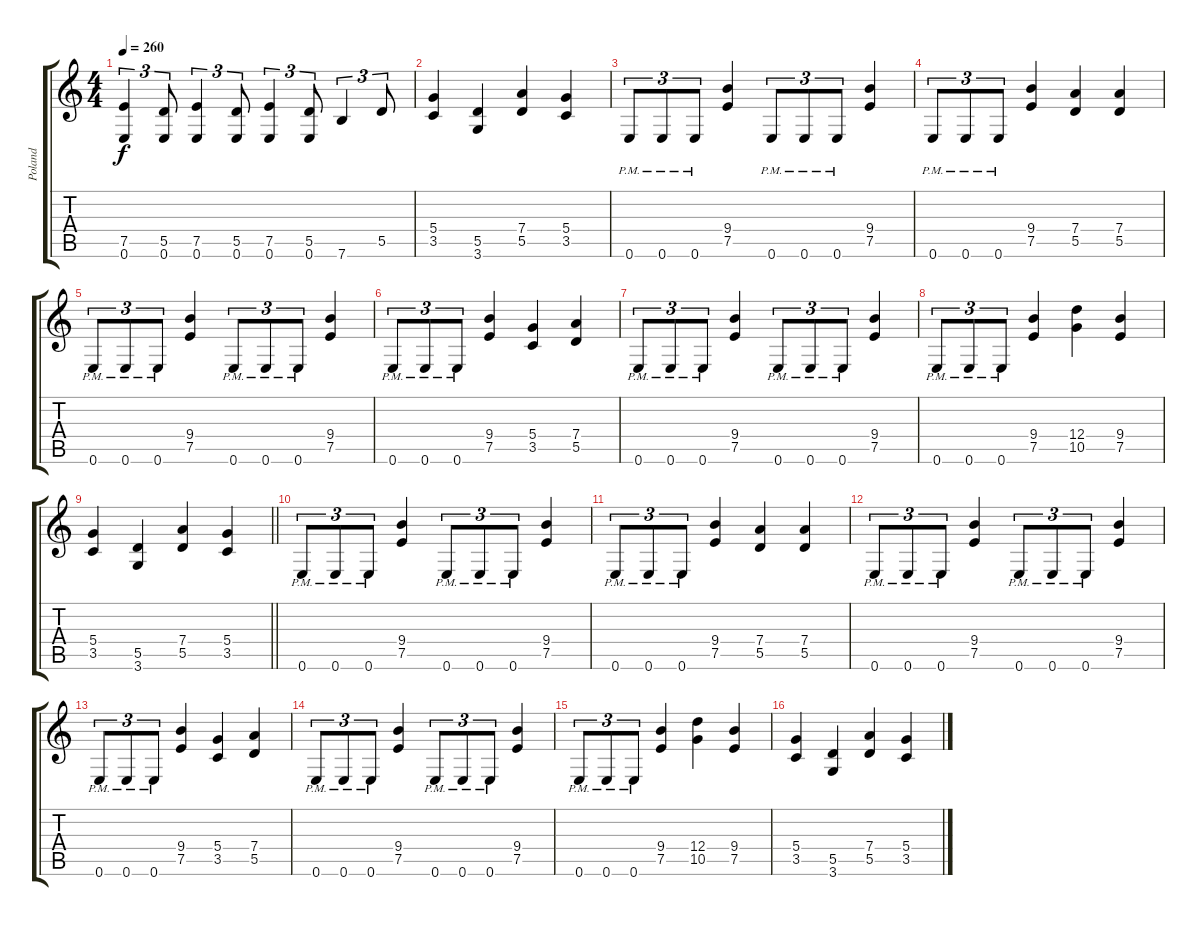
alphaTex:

\track ("Poland" "Poland") {instrument distortionguitar}
\staff {score tabs}
\tuning (E4 B3 G3 D3 A2 E2) {hide}
\ts (4 4)
\tempo 260
\clef g2
\ks c
(7.5 0.6).4{tu (3 2) dy f} (5.5 0.6).8{tu (3 2)} (7.5 0.6).4{tu (3 2)} (5.5 0.6).8{tu (3 2)} (7.5 0.6).4{tu (3 2)} (5.5 0.6).8{tu (3 2)} 7.6.4{tu (3 2)} 5.5.8{tu (3 2)} |
(5.4 3.5).4 (5.5 3.6).4 (7.4 5.5).4 (5.4 3.5).4 |
0.6{pm}.8{tu (3 2)} 0.6{pm}.8{tu (3 2)} 0.6{pm}.8{tu (3 2)} (9.4 7.5).4 0.6{pm}.8{tu (3 2)} 0.6{pm}.8{tu (3 2)} 0.6{pm}.8{tu (3 2)} (9.4 7.5).4 |
0.6{pm}.8{tu (3 2)} 0.6{pm}.8{tu (3 2)} 0.6{pm}.8{tu (3 2)} (9.4 7.5).4 (7.4 5.5).4 (7.4 5.5).4 |
0.6{pm}.8{tu (3 2)} 0.6{pm}.8{tu (3 2)} 0.6{pm}.8{tu (3 2)} (9.4 7.5).4 0.6{pm}.8{tu (3 2)} 0.6{pm}.8{tu (3 2)} 0.6{pm}.8{tu (3 2)} (9.4 7.5).4 |
0.6{pm}.8{tu (3 2)} 0.6{pm}.8{tu (3 2)} 0.6{pm}.8{tu (3 2)} (9.4 7.5).4 (5.4 3.5).4 (7.4 5.5).4 |
0.6{pm}.8{tu (3 2)} 0.6{pm}.8{tu (3 2)} 0.6{pm}.8{tu (3 2)} (9.4 7.5).4 0.6{pm}.8{tu (3 2)} 0.6{pm}.8{tu (3 2)} 0.6{pm}.8{tu (3 2)} (9.4 7.5).4 |
0.6{pm}.8{tu (3 2)} 0.6{pm}.8{tu (3 2)} 0.6{pm}.8{tu (3 2)} (9.4 7.5).4 (12.4 10.5).4 (9.4 7.5).4 |
\barLineRight lightlight
(5.4 3.5).4 (5.5 3.6).4 (7.4 5.5).4 (5.4 3.5).4 |
0.6{pm}.8{tu (3 2)} 0.6{pm}.8{tu (3 2)} 0.6{pm}.8{tu (3 2)} (9.4 7.5).4 0.6{pm}.8{tu (3 2)} 0.6{pm}.8{tu (3 2)} 0.6{pm}.8{tu (3 2)} (9.4 7.5).4 |
0.6{pm}.8{tu (3 2)} 0.6{pm}.8{tu (3 2)} 0.6{pm}.8{tu (3 2)} (9.4 7.5).4 (7.4 5.5).4 (7.4 5.5).4 |
0.6{pm}.8{tu (3 2)} 0.6{pm}.8{tu (3 2)} 0.6{pm}.8{tu (3 2)} (9.4 7.5).4 0.6{pm}.8{tu (3 2)} 0.6{pm}.8{tu (3 2)} 0.6{pm}.8{tu (3 2)} (9.4 7.5).4 |
0.6{pm}.8{tu (3 2)} 0.6{pm}.8{tu (3 2)} 0.6{pm}.8{tu (3 2)} (9.4 7.5).4 (5.4 3.5).4 (7.4 5.5).4 |
0.6{pm}.8{tu (3 2)} 0.6{pm}.8{tu (3 2)} 0.6{pm}.8{tu (3 2)} (9.4 7.5).4 0.6{pm}.8{tu (3 2)} 0.6{pm}.8{tu (3 2)} 0.6{pm}.8{tu (3 2)} (9.4 7.5).4 |
0.6{pm}.8{tu (3 2)} 0.6{pm}.8{tu (3 2)} 0.6{pm}.8{tu (3 2)} (9.4 7.5).4 (12.4 10.5).4 (9.4 7.5).4 |
(5.4 3.5).4 (5.5 3.6).4 (7.4 5.5).4 (5.4 3.5).4
